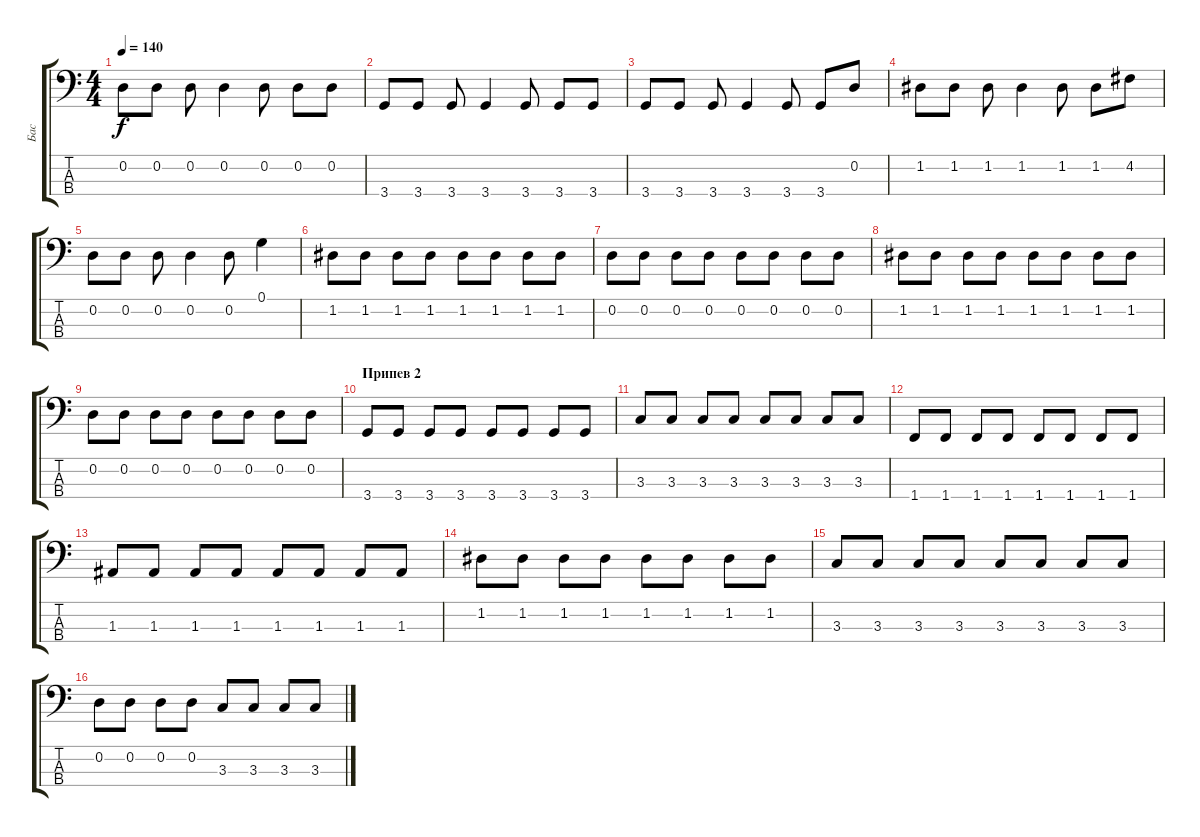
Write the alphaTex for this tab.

\track ("Бас" "Бас") {instrument electricbassfinger}
\staff {score tabs}
\tuning (G2 D2 A1 E1) {hide}
\ts (4 4)
\tempo 140
\clef f4
\ks c
0.2.8{dy f} 0.2.8 0.2.8 0.2.4 0.2.8 0.2.8 0.2.8 |
3.4.8 3.4.8 3.4.8 3.4.4 3.4.8 3.4.8 3.4.8 |
3.4.8 3.4.8 3.4.8 3.4.4 3.4.8 3.4.8 0.2.8 |
1.2.8 1.2.8 1.2.8 1.2.4 1.2.8 1.2.8 4.2.8 |
0.2.8 0.2.8 0.2.8 0.2.4 0.2.8 0.1.4 |
1.2.8 1.2.8 1.2.8 1.2.8 1.2.8 1.2.8 1.2.8 1.2.8 |
0.2.8 0.2.8 0.2.8 0.2.8 0.2.8 0.2.8 0.2.8 0.2.8 |
1.2.8 1.2.8 1.2.8 1.2.8 1.2.8 1.2.8 1.2.8 1.2.8 |
0.2.8 0.2.8 0.2.8 0.2.8 0.2.8 0.2.8 0.2.8 0.2.8 |
\section ("" "Припев 2")
3.4.8 3.4.8 3.4.8 3.4.8 3.4.8 3.4.8 3.4.8 3.4.8 |
3.3.8 3.3.8 3.3.8 3.3.8 3.3.8 3.3.8 3.3.8 3.3.8 |
1.4.8 1.4.8 1.4.8 1.4.8 1.4.8 1.4.8 1.4.8 1.4.8 |
1.3.8 1.3.8 1.3.8 1.3.8 1.3.8 1.3.8 1.3.8 1.3.8 |
1.2.8 1.2.8 1.2.8 1.2.8 1.2.8 1.2.8 1.2.8 1.2.8 |
3.3.8 3.3.8 3.3.8 3.3.8 3.3.8 3.3.8 3.3.8 3.3.8 |
0.2.8 0.2.8 0.2.8 0.2.8 3.3.8 3.3.8 3.3.8 3.3.8
